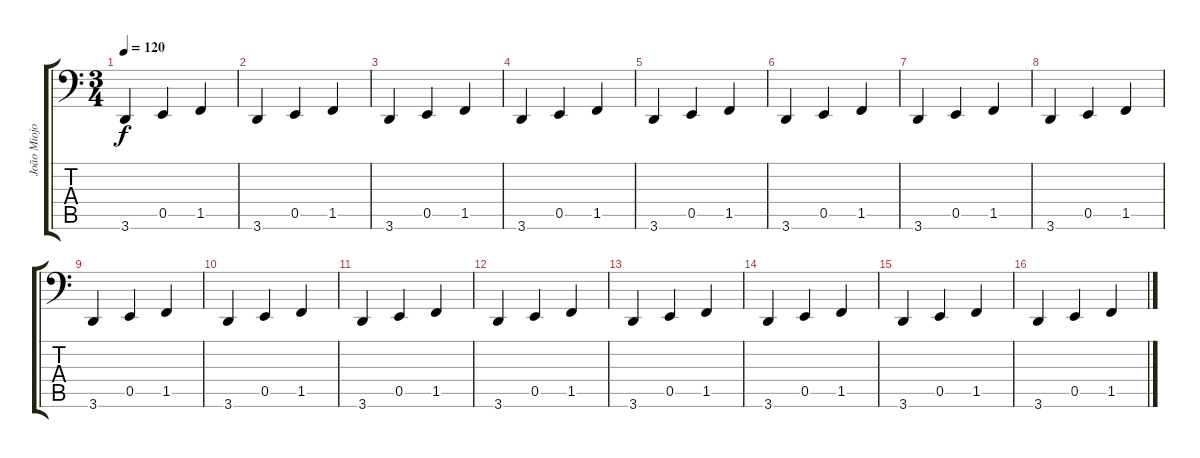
\track ("João Miojo" "João Miojo") {instrument electricbassfinger}
\staff {score tabs}
\tuning (C3 G2 D2 A1 E1 B0) {hide}
\ts (3 4)
\tempo 120
\clef f4
\ks c
3.6.4{dy f instrument electricbassfinger} 0.5.4 1.5.4 |
3.6.4 0.5.4 1.5.4 |
3.6.4 0.5.4 1.5.4 |
3.6.4 0.5.4 1.5.4 |
3.6.4 0.5.4 1.5.4 |
3.6.4 0.5.4 1.5.4 |
3.6.4 0.5.4 1.5.4 |
3.6.4 0.5.4 1.5.4 |
3.6.4 0.5.4 1.5.4 |
3.6.4 0.5.4 1.5.4 |
3.6.4 0.5.4 1.5.4 |
3.6.4 0.5.4 1.5.4 |
3.6.4 0.5.4 1.5.4 |
3.6.4 0.5.4 1.5.4 |
3.6.4 0.5.4 1.5.4 |
3.6.4 0.5.4 1.5.4
